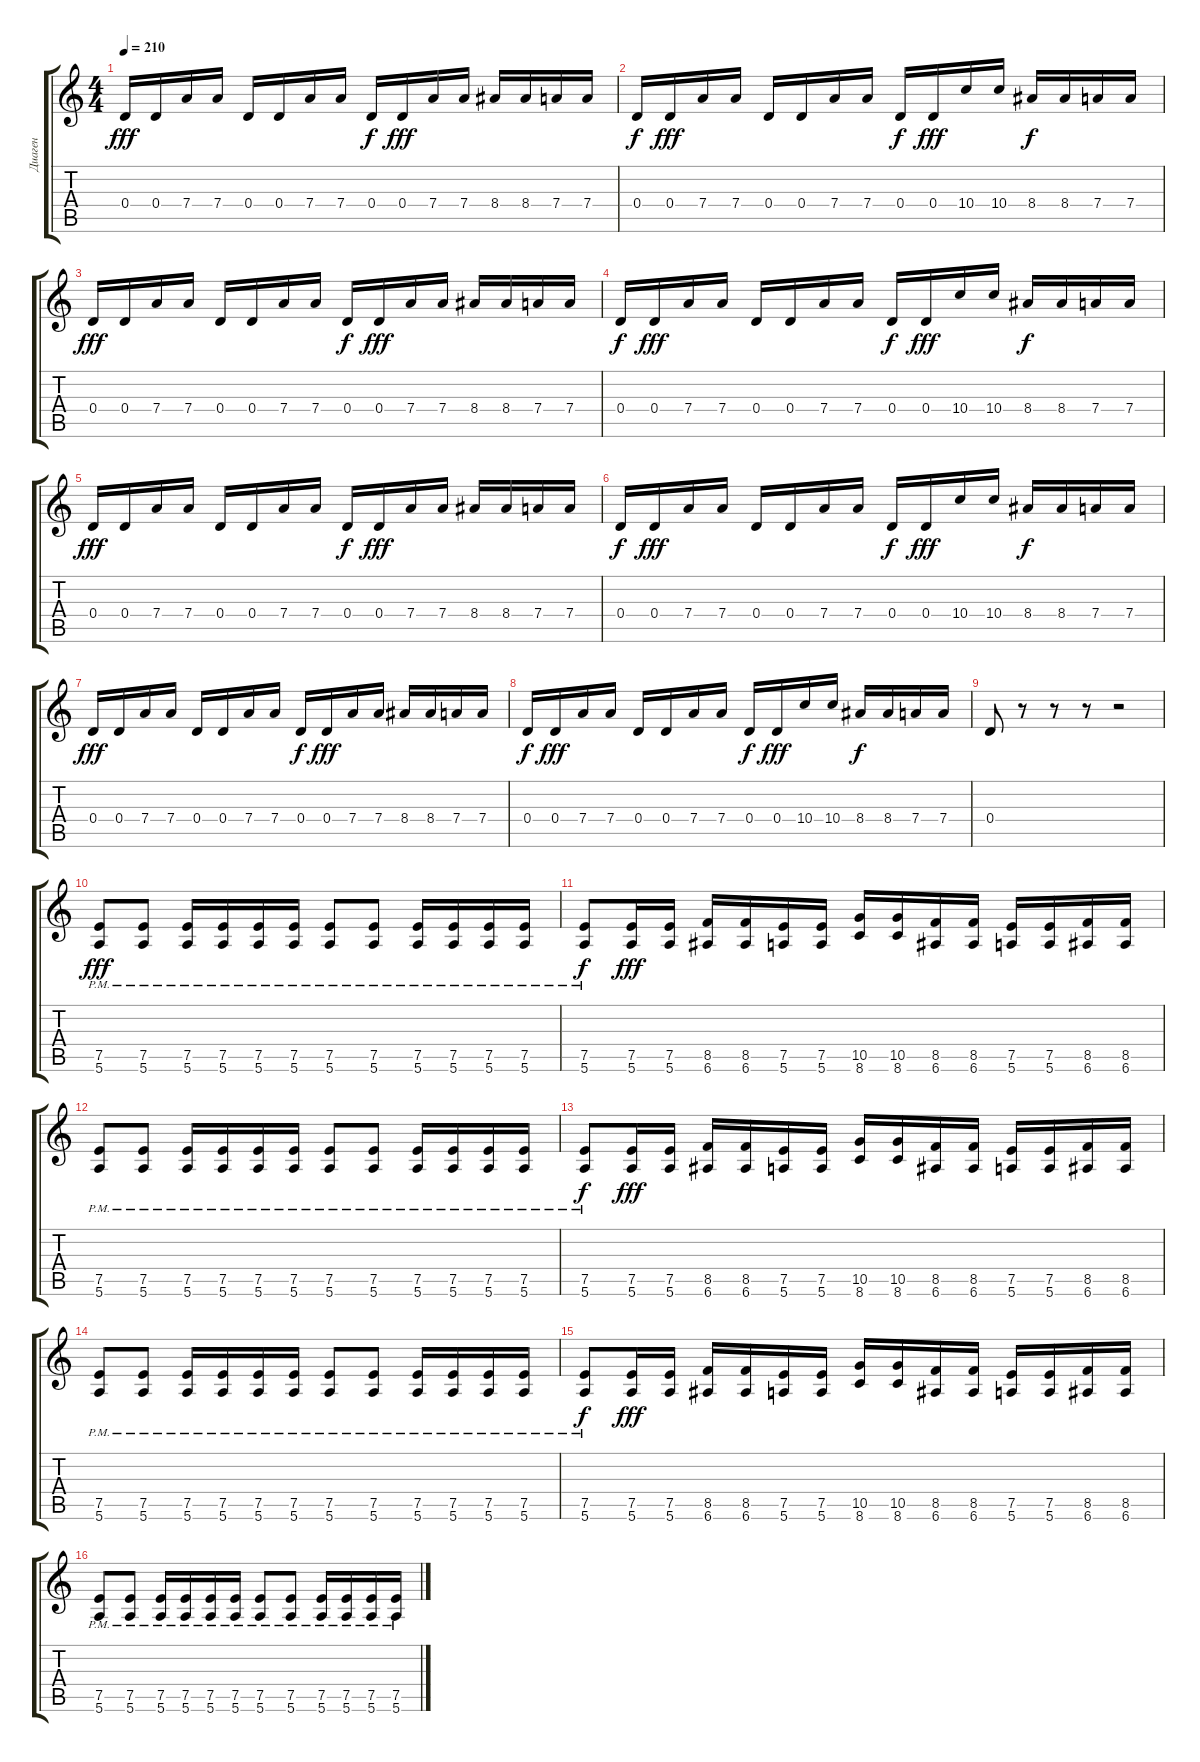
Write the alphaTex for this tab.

\track ("Диаген" "Диаген") {instrument distortionguitar}
\staff {score tabs}
\tuning (E4 B3 G3 D3 A2 E2) {hide}
\ts (4 4)
\tempo 210
\clef g2
\ks c
0.4.16{dy fff} 0.4.16 7.4.16 7.4.16 0.4.16 0.4.16 7.4.16 7.4.16 0.4.16{dy f} 0.4.16{dy fff} 7.4.16 7.4.16 8.4.16 8.4.16 7.4.16 7.4.16 |
0.4.16{dy f} 0.4.16{dy fff} 7.4.16 7.4.16 0.4.16 0.4.16 7.4.16 7.4.16 0.4.16{dy f} 0.4.16{dy fff} 10.4.16 10.4.16 8.4.16{dy f} 8.4.16 7.4.16 7.4.16 |
0.4.16{dy fff} 0.4.16 7.4.16 7.4.16 0.4.16 0.4.16 7.4.16 7.4.16 0.4.16{dy f} 0.4.16{dy fff} 7.4.16 7.4.16 8.4.16 8.4.16 7.4.16 7.4.16 |
0.4.16{dy f} 0.4.16{dy fff} 7.4.16 7.4.16 0.4.16 0.4.16 7.4.16 7.4.16 0.4.16{dy f} 0.4.16{dy fff} 10.4.16 10.4.16 8.4.16{dy f} 8.4.16 7.4.16 7.4.16 |
0.4.16{dy fff} 0.4.16 7.4.16 7.4.16 0.4.16 0.4.16 7.4.16 7.4.16 0.4.16{dy f} 0.4.16{dy fff} 7.4.16 7.4.16 8.4.16 8.4.16 7.4.16 7.4.16 |
0.4.16{dy f} 0.4.16{dy fff} 7.4.16 7.4.16 0.4.16 0.4.16 7.4.16 7.4.16 0.4.16{dy f} 0.4.16{dy fff} 10.4.16 10.4.16 8.4.16{dy f} 8.4.16 7.4.16 7.4.16 |
0.4.16{dy fff} 0.4.16 7.4.16 7.4.16 0.4.16 0.4.16 7.4.16 7.4.16 0.4.16{dy f} 0.4.16{dy fff} 7.4.16 7.4.16 8.4.16 8.4.16 7.4.16 7.4.16 |
0.4.16{dy f} 0.4.16{dy fff} 7.4.16 7.4.16 0.4.16 0.4.16 7.4.16 7.4.16 0.4.16{dy f} 0.4.16{dy fff} 10.4.16 10.4.16 8.4.16{dy f} 8.4.16 7.4.16 7.4.16 |
0.4.8 r.8 r.8 r.8 r.2 |
(7.5{pm} 5.6{pm}).8{dy fff} (7.5{pm} 5.6{pm}).8 (7.5{pm} 5.6{pm}).16 (7.5{pm} 5.6{pm}).16 (7.5{pm} 5.6{pm}).16 (7.5{pm} 5.6{pm}).16 (7.5{pm} 5.6{pm}).8 (7.5{pm} 5.6{pm}).8 (7.5{pm} 5.6{pm}).16 (7.5{pm} 5.6{pm}).16 (7.5{pm} 5.6{pm}).16 (7.5{pm} 5.6{pm}).16 |
(7.5{pm} 5.6{pm}).8{dy f} (7.5 5.6).16{dy fff} (7.5 5.6).16 (8.5 6.6).16 (8.5 6.6).16 (7.5 5.6).16 (7.5 5.6).16 (10.5 8.6).16 (10.5 8.6).16 (8.5 6.6).16 (8.5 6.6).16 (7.5 5.6).16 (7.5 5.6).16 (8.5 6.6).16 (8.5 6.6).16 |
(7.5{pm} 5.6{pm}).8 (7.5{pm} 5.6{pm}).8 (7.5{pm} 5.6{pm}).16 (7.5{pm} 5.6{pm}).16 (7.5{pm} 5.6{pm}).16 (7.5{pm} 5.6{pm}).16 (7.5{pm} 5.6{pm}).8 (7.5{pm} 5.6{pm}).8 (7.5{pm} 5.6{pm}).16 (7.5{pm} 5.6{pm}).16 (7.5{pm} 5.6{pm}).16 (7.5{pm} 5.6{pm}).16 |
(7.5{pm} 5.6{pm}).8{dy f} (7.5 5.6).16{dy fff} (7.5 5.6).16 (8.5 6.6).16 (8.5 6.6).16 (7.5 5.6).16 (7.5 5.6).16 (10.5 8.6).16 (10.5 8.6).16 (8.5 6.6).16 (8.5 6.6).16 (7.5 5.6).16 (7.5 5.6).16 (8.5 6.6).16 (8.5 6.6).16 |
(7.5{pm} 5.6{pm}).8 (7.5{pm} 5.6{pm}).8 (7.5{pm} 5.6{pm}).16 (7.5{pm} 5.6{pm}).16 (7.5{pm} 5.6{pm}).16 (7.5{pm} 5.6{pm}).16 (7.5{pm} 5.6{pm}).8 (7.5{pm} 5.6{pm}).8 (7.5{pm} 5.6{pm}).16 (7.5{pm} 5.6{pm}).16 (7.5{pm} 5.6{pm}).16 (7.5{pm} 5.6{pm}).16 |
(7.5{pm} 5.6{pm}).8{dy f} (7.5 5.6).16{dy fff} (7.5 5.6).16 (8.5 6.6).16 (8.5 6.6).16 (7.5 5.6).16 (7.5 5.6).16 (10.5 8.6).16 (10.5 8.6).16 (8.5 6.6).16 (8.5 6.6).16 (7.5 5.6).16 (7.5 5.6).16 (8.5 6.6).16 (8.5 6.6).16 |
(7.5{pm} 5.6{pm}).8 (7.5{pm} 5.6{pm}).8 (7.5{pm} 5.6{pm}).16 (7.5{pm} 5.6{pm}).16 (7.5{pm} 5.6{pm}).16 (7.5{pm} 5.6{pm}).16 (7.5{pm} 5.6{pm}).8 (7.5{pm} 5.6{pm}).8 (7.5{pm} 5.6{pm}).16 (7.5{pm} 5.6{pm}).16 (7.5{pm} 5.6{pm}).16 (7.5{pm} 5.6{pm}).16
